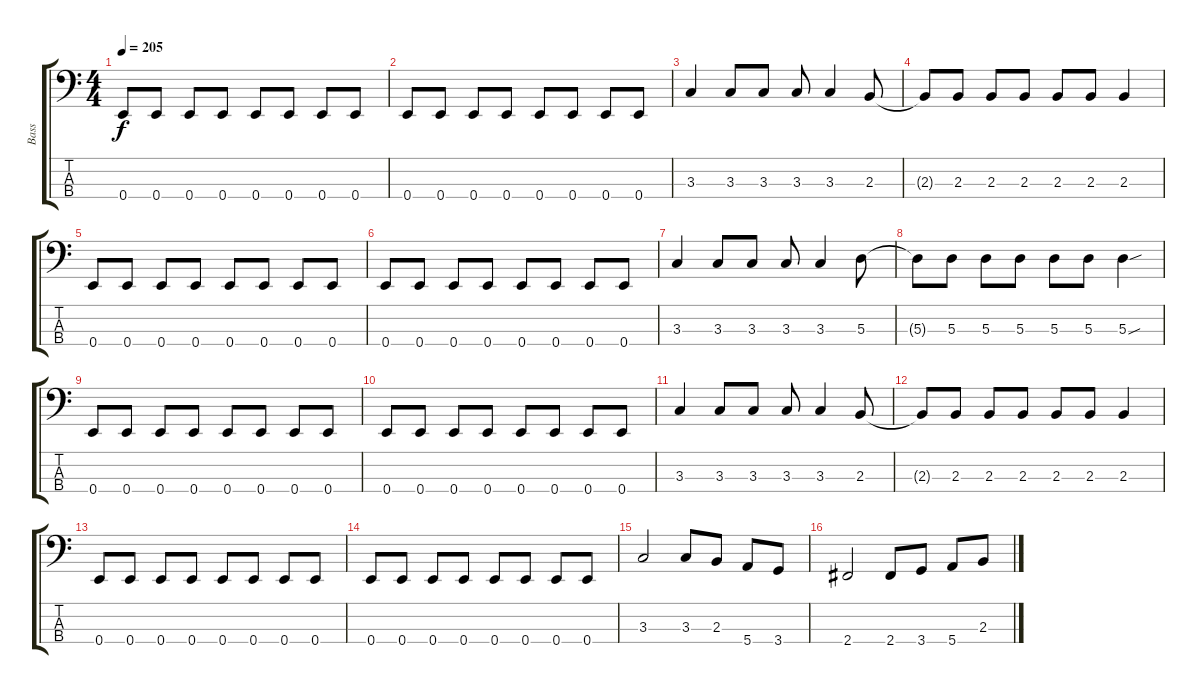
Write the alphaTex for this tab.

\track ("Bass" "Bass") {instrument electricbasspick}
\staff {score tabs}
\tuning (G2 D2 A1 E1) {hide}
\ts (4 4)
\tempo 205
\clef f4
\ks c
0.4.8{dy f} 0.4.8 0.4.8 0.4.8 0.4.8 0.4.8 0.4.8 0.4.8 |
0.4.8 0.4.8 0.4.8 0.4.8 0.4.8 0.4.8 0.4.8 0.4.8 |
3.3.4 3.3.8 3.3.8 3.3.8 3.3.4 2.3.8 |
2.3{t}.8 2.3.8 2.3.8 2.3.8 2.3.8 2.3.8 2.3.4 |
0.4.8 0.4.8 0.4.8 0.4.8 0.4.8 0.4.8 0.4.8 0.4.8 |
0.4.8 0.4.8 0.4.8 0.4.8 0.4.8 0.4.8 0.4.8 0.4.8 |
3.3.4 3.3.8 3.3.8 3.3.8 3.3.4 5.3.8 |
5.3{t}.8 5.3.8 5.3.8 5.3.8 5.3.8 5.3.8 5.3{sou}.4 |
0.4.8 0.4.8 0.4.8 0.4.8 0.4.8 0.4.8 0.4.8 0.4.8 |
0.4.8 0.4.8 0.4.8 0.4.8 0.4.8 0.4.8 0.4.8 0.4.8 |
3.3.4 3.3.8 3.3.8 3.3.8 3.3.4 2.3.8 |
2.3{t}.8 2.3.8 2.3.8 2.3.8 2.3.8 2.3.8 2.3.4 |
0.4.8 0.4.8 0.4.8 0.4.8 0.4.8 0.4.8 0.4.8 0.4.8 |
0.4.8 0.4.8 0.4.8 0.4.8 0.4.8 0.4.8 0.4.8 0.4.8 |
3.3.2 3.3.8 2.3.8 5.4.8 3.4.8 |
2.4.2 2.4.8 3.4.8 5.4.8 2.3.8
